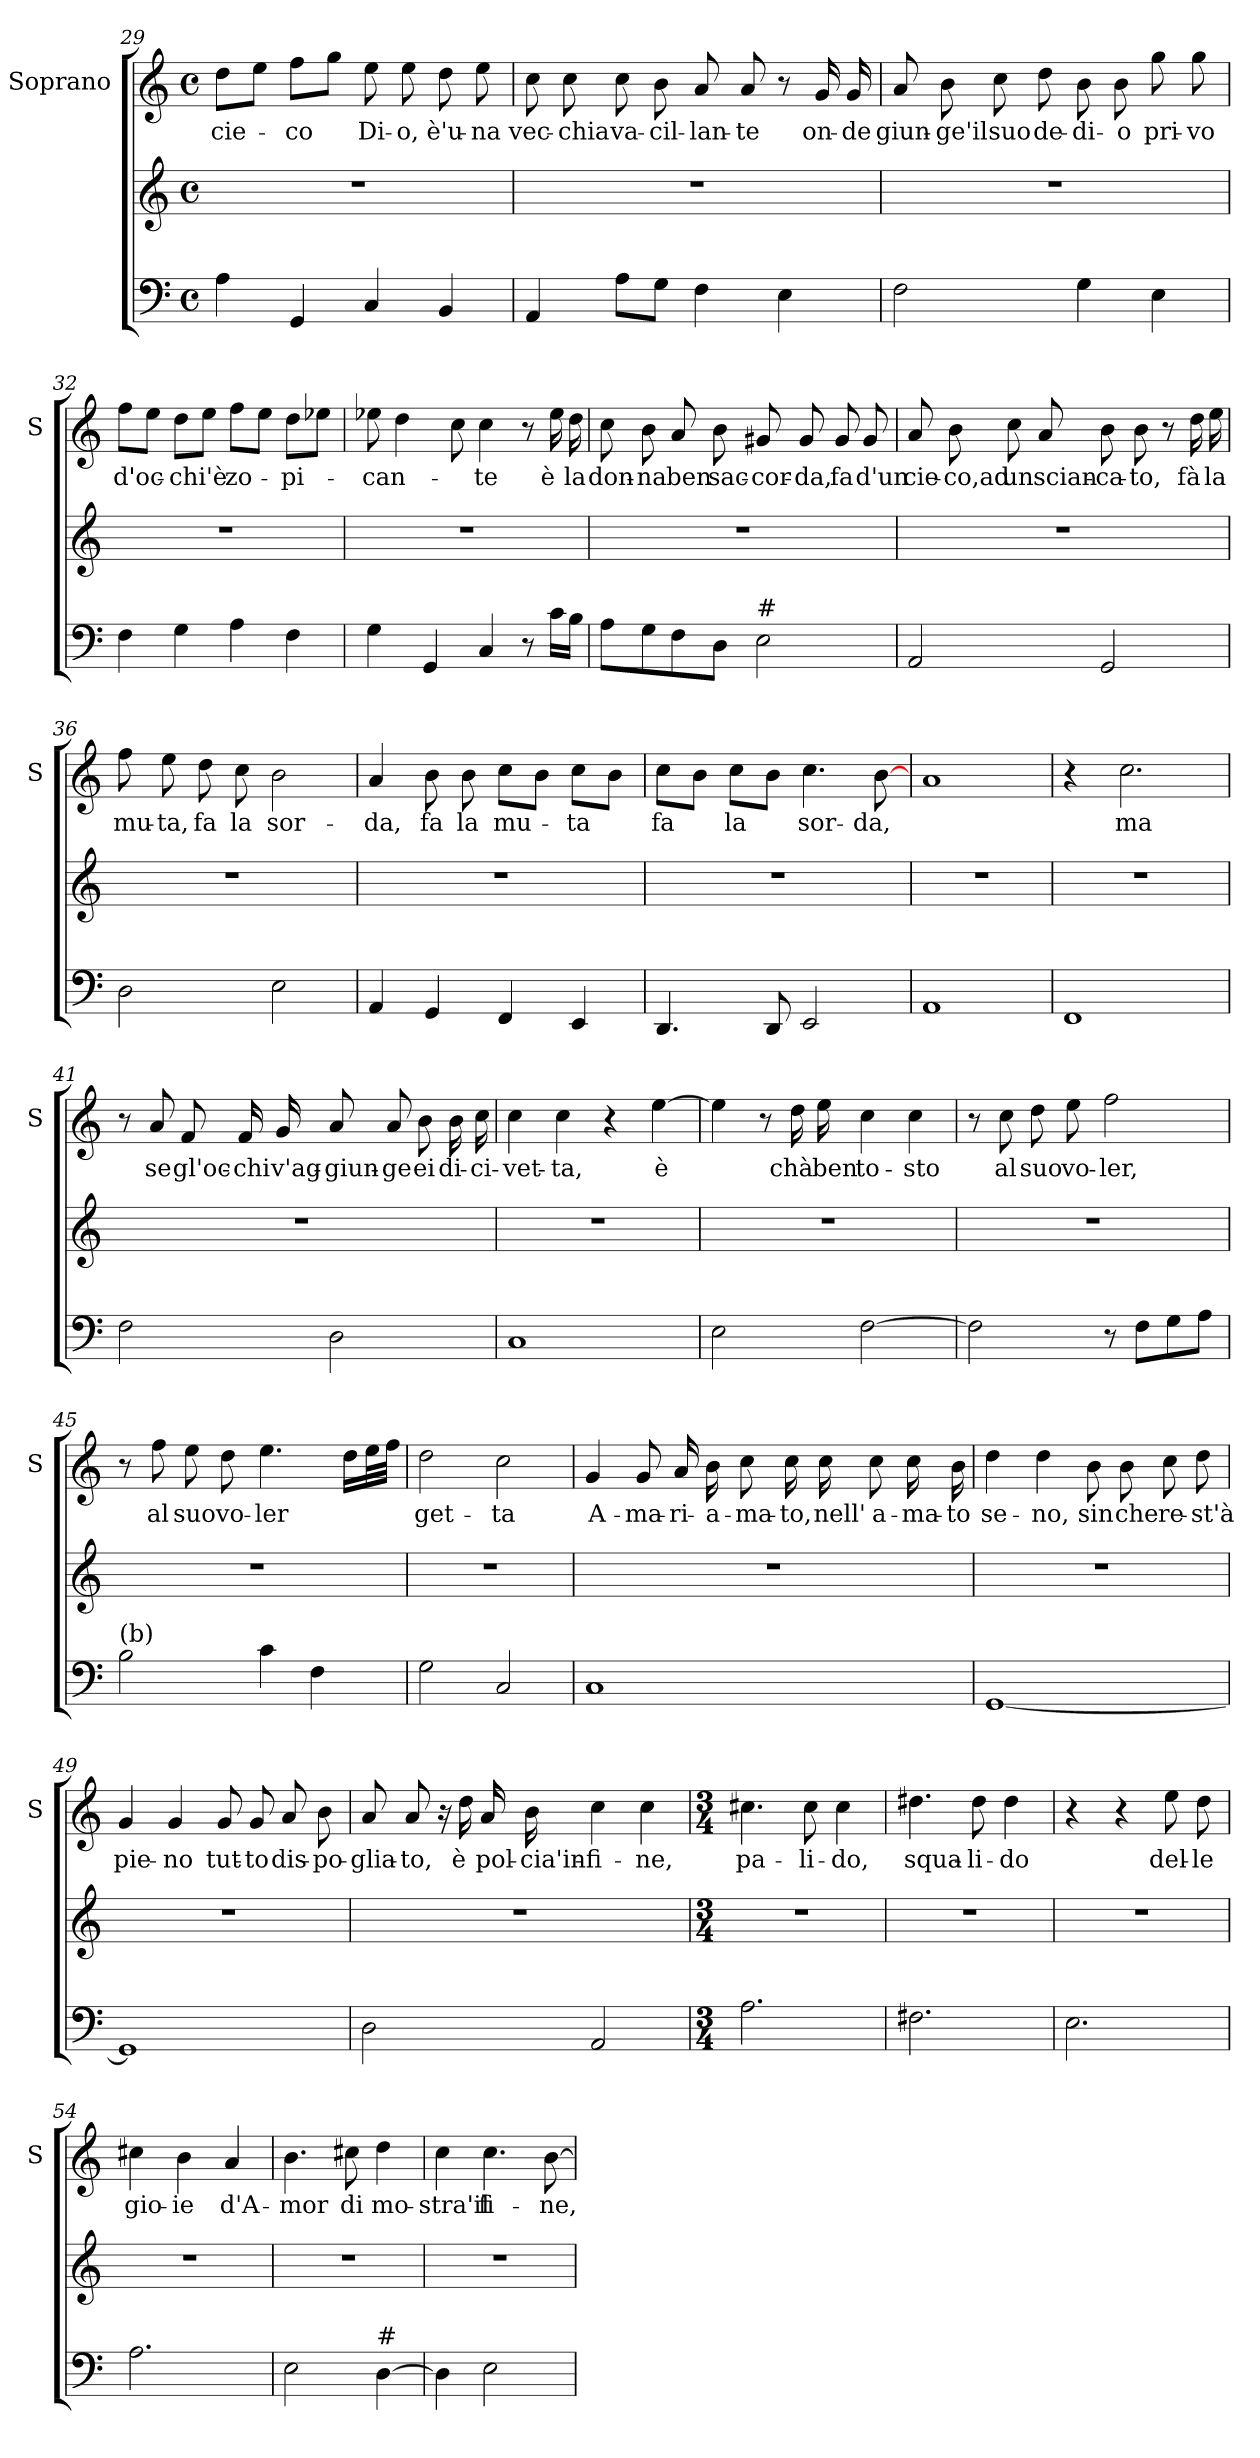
**kern	**kern	**kern	**text
*part2	*part2	*part1	*part1
*staff3	*staff2	*staff1	*staff1
*	*	*I"Soprano	*
*	*	*I'S	*
*clefF4	*clefG2	*clefG2	*
*k[]	*k[]	*k[]	*
*C:	*C:	*C:	*
*M4/4	*M4/4	*M4/4	*
*met(c)	*met(c)	*met(c)	*
=29	=29	=29	=29
!	!	!	!LO:LY:b
4A\	1r	8dd\L	cie-
.	.	8ee\J	.
!	!	!	!LO:LY:b
4GG/	.	8ff\L	-co
.	.	8gg\J	.
!	!	!	!LO:LY:b
4C/	.	8ee\	Di-
!	!	!	!LO:LY:b
.	.	8ee\	-o,
!	!	!	!LO:LY:b
4BB/	.	8dd\	è'u-
!	!	!	!LO:LY:b
.	.	8ee\	-na
!!LO:LB:g=z
=30	=30	=30	=30
!	!	!	!LO:LY:b
4AA/	1r	8cc\	vec-
!	!	!	!LO:LY:b
.	.	8cc\	-chia
!	!	!	!LO:LY:b
8A\L	.	8cc\	va-
!	!	!	!LO:LY:b
8G\J	.	8b\	-cil-
!	!	!	!LO:LY:b
4F\	.	8a/	-lan-
!	!	!	!LO:LY:b
.	.	8a/	-te
4E\	.	8r	.
!	!	!	!LO:LY:b
.	.	16g/	on-
!	!	!	!LO:LY:b
.	.	16g/	-de
=31	=31	=31	=31
!	!	!	!LO:LY:b
2F\	1r	8a/	giun-
!	!	!	!LO:LY:b
.	.	8b\	-ge'il
!	!	!	!LO:LY:b
.	.	8cc\	suo
!	!	!	!LO:LY:b
.	.	8dd\	de-
!	!	!	!LO:LY:b
4G\	.	8b\	-di-
!	!	!	!LO:LY:b
.	.	8b\	-o
!	!	!	!LO:LY:b
4E\	.	8gg\	pri-
!	!	!	!LO:LY:b
.	.	8gg\	-vo
=32	=32	=32	=32
!	!	!	!LO:LY:b
4F\	1r	8ff\L	d'oc-
.	.	8ee\J	.
!	!	!	!LO:LY:b
4G\	.	8dd\L	-chi'è
.	.	8ee\J	.
!	!	!	!LO:LY:b
4A\	.	8ff\L	zo-
.	.	8ee\J	.
!	!	!	!LO:LY:b
4F\	.	8dd\L	-pi-
.	.	8ee-X\J	.
!!LO:PB:g=z
=33	=33	=33	=33
!	!	!	!LO:LY:b
4G\	1r	8ee-X\	-can-
.	.	4dd\	.
4GG/	.	.	.
.	.	8cc\	.
!	!	!	!LO:LY:b
4C/	.	4cc\	-te
8r	.	8r	.
!	!	!	!LO:LY:b
16c\LL	.	16ee-\	è
!	!	!	!LO:LY:b
16B\JJ	.	16dd\	la
=34	=34	=34	=34
!	!	!	!LO:LY:b
8A\L	1r	8cc\	don-
!	!	!	!LO:LY:b
8G\	.	8b\	-na
!	!	!	!LO:LY:b
8F\	.	8a/	ben
!	!	!	!LO:LY:b
8D\J	.	8b\	sac-
!LO:TX:a:t=#	!	!	!
!	!	!	!LO:LY:b
2E\	.	8g#X/	-cor-
!	!	!	!LO:LY:b
.	.	8g#/	-da,
!	!	!	!LO:LY:b
.	.	8g#/	fa
!	!	!	!LO:LY:b
.	.	8g#/	d'un
=35	=35	=35	=35
!	!	!	!LO:LY:b
2AA/	1r	8a/	cie-
!	!	!	!LO:LY:b
.	.	8b\	-co,ad
!	!	!	!LO:LY:b
.	.	8cc\	un
!	!	!	!LO:LY:b
.	.	8a/	scian-
!	!	!	!LO:LY:b
2GG/	.	8b\	-ca-
!	!	!	!LO:LY:b
.	.	8b\	-to,
.	.	8r	.
!	!	!	!LO:LY:b
.	.	16dd\	fà
!	!	!	!LO:LY:b
.	.	16ee\	la
!!LO:LB:g=z
=36	=36	=36	=36
!	!	!	!LO:LY:b
2D\	1r	8ff\	mu-
!	!	!	!LO:LY:b
.	.	8ee\	-ta,
!	!	!	!LO:LY:b
.	.	8dd\	fa
!	!	!	!LO:LY:b
.	.	8cc\	la
!	!	!	!LO:LY:b
2E\	.	2b\	sor-
=37	=37	=37	=37
!	!	!	!LO:LY:b
4AA/	1r	4a/	-da,
!	!	!	!LO:LY:b
4GG/	.	8b\	fa
!	!	!	!LO:LY:b
.	.	8b\	la
!	!	!	!LO:LY:b
4FF/	.	8cc\L	mu-
.	.	8b\J	.
!	!	!	!LO:LY:b
4EE/	.	8cc\L	-ta
.	.	8b\J	.
=38	=38	=38	=38
!	!	!	!LO:LY:b
4.DD/	1r	8cc\L	fa
.	.	8b\J	.
!	!	!	!LO:LY:b
.	.	8cc\L	la
8DD/	.	8b\J	.
!	!	!	!LO:LY:b
2EE/	.	4.cc\	sor-
!	!	!	!LO:LY:b
.	.	[8b\	-da,
=39	=39	=39	=39
1AA	1r	1a	.
!!LO:LB:g=z
=40	=40	=40	=40
1FF	1r	4r	.
!	!	!	!LO:LY:b
.	.	2.cc\	ma
=41	=41	=41	=41
2F\	1r	8r	.
!	!	!	!LO:LY:b
.	.	8a/	se
!	!	!	!LO:LY:b
.	.	8f/	gl'oc-
!	!	!	!LO:LY:b
.	.	16f/	-chi
!	!	!	!LO:LY:b
.	.	16g/	v'ag-
!	!	!	!LO:LY:b
2D\	.	8a/	-giun-
!	!	!	!LO:LY:b
.	.	8a/	-ge
!	!	!	!LO:LY:b
.	.	8b\	ei
!	!	!	!LO:LY:b
.	.	16b\	di-
!	!	!	!LO:LY:b
.	.	16cc\	-ci-
=42	=42	=42	=42
!	!	!	!LO:LY:b
1C	1r	4cc\	-vet-
!	!	!	!LO:LY:b
.	.	4cc\	-ta,
.	.	4r	.
!	!	!	!LO:LY:b
.	.	[4ee\	è
=43	=43	=43	=43
2E\	1r	4ee\]	.
.	.	8r	.
!	!	!	!LO:LY:b
.	.	16dd\	chà
!	!	!	!LO:LY:b
.	.	16ee\	ben
!	!	!	!LO:LY:b
[2F\	.	4cc\	to-
!	!	!	!LO:LY:b
.	.	4cc\	-sto
!!LO:LB:g=z
=44	=44	=44	=44
2F\]	1r	8r	.
!	!	!	!LO:LY:b
.	.	8cc\	al
!	!	!	!LO:LY:b
.	.	8dd\	suo
!	!	!	!LO:LY:b
.	.	8ee\	vo-
!	!	!	!LO:LY:b
8r	.	2ff\	-ler,
8F\L	.	.	.
8G\	.	.	.
8A\J	.	.	.
=45	=45	=45	=45
!LO:TX:a:t=(b)	!	!	!
2B\	1r	8r	.
!	!	!	!LO:LY:b
.	.	8ff\	al
!	!	!	!LO:LY:b
.	.	8ee\	suo
!	!	!	!LO:LY:b
.	.	8dd\	vo-
!	!	!	!LO:LY:b
4c\	.	4.ee\	-ler
4F\	.	.	.
.	.	16dd\LL	.
.	.	32ee\L	.
.	.	32ff\JJJ	.
=46	=46	=46	=46
!	!	!	!LO:LY:b
2G\	1r	2dd\	get-
!	!	!	!LO:LY:b
2C/	.	2cc\	-ta
=47	=47	=47	=47
!	!	!	!LO:LY:b
1C	1r	4g/	A-
!	!	!	!LO:LY:b
.	.	8g/	-ma-
!	!	!	!LO:LY:b
.	.	16a/	-ri-
!	!	!	!LO:LY:b
.	.	16b\	-a-
!	!	!	!LO:LY:b
.	.	8cc\	-ma-
!	!	!	!LO:LY:b
.	.	16cc\	-to,
!	!	!	!LO:LY:b
.	.	16cc\	nell'
!	!	!	!LO:LY:b
.	.	8cc\	a-
!	!	!	!LO:LY:b
.	.	16cc\	-ma-
!	!	!	!LO:LY:b
.	.	16b\	-to
!!LO:PB:g=z
=48	=48	=48	=48
!	!	!	!LO:LY:b
[1GG	1r	4dd\	se-
!	!	!	!LO:LY:b
.	.	4dd\	-no,
!	!	!	!LO:LY:b
.	.	8b\	sin
!	!	!	!LO:LY:b
.	.	8b\	che
!	!	!	!LO:LY:b
.	.	8cc\	re-
!	!	!	!LO:LY:b
.	.	8dd\	-st'à
=49	=49	=49	=49
!	!	!	!LO:LY:b
1GG]	1r	4g/	pie-
!	!	!	!LO:LY:b
.	.	4g/	-no
!	!	!	!LO:LY:b
.	.	8g/	tut-
!	!	!	!LO:LY:b
.	.	8g/	-to
!	!	!	!LO:LY:b
.	.	8a/	dis-
!	!	!	!LO:LY:b
.	.	8b\	-po-
=50	=50	=50	=50
!	!	!	!LO:LY:b
2D\	1r	8a/	-glia-
!	!	!	!LO:LY:b
.	.	8a/	-to,
.	.	16r	.
!	!	!	!LO:LY:b
.	.	16dd\	è
!	!	!	!LO:LY:b
.	.	16a/	pol-
!	!	!	!LO:LY:b
.	.	16b\	-cia'in-
!	!	!	!LO:LY:b
2AA/	.	4cc\	-fi-
!	!	!	!LO:LY:b
.	.	4cc\	-ne,
!!LO:LB:g=z
=51	=51	=51	=51
*M3/4	*M3/4	*M3/4	*
!	!	!	!LO:LY:b
2.A\	2.r	4.cc#X\	pa-
!	!	!	!LO:LY:b
.	.	8cc#\	-li-
!	!	!	!LO:LY:b
.	.	4cc#\	-do,
=52	=52	=52	=52
!	!	!	!LO:LY:b
2.F#X\	2.r	4.dd#X\	squa-
!	!	!	!LO:LY:b
.	.	8dd#\	-li-
!	!	!	!LO:LY:b
.	.	4dd#\	-do
=53	=53	=53	=53
2.E\	2.r	4r	.
.	.	4r	.
!	!	!	!LO:LY:b
.	.	8ee\	del-
!	!	!	!LO:LY:b
.	.	8dd\	-le
=54	=54	=54	=54
!	!	!	!LO:LY:b
2.A\	2.r	4cc#X\	gio-
!	!	!	!LO:LY:b
.	.	4b\	-ie
!	!	!	!LO:LY:b
.	.	4a/	d'A-
=55	=55	=55	=55
!	!	!	!LO:LY:b
2E\	2.r	4.b\	-mor
!	!	!	!LO:LY:b
.	.	8cc#X\	di
!LO:TX:a:t=#	!	!	!
!	!	!	!LO:LY:b
[4D\	.	4dd\	mo-
=56	=56	=56	=56
!	!	!	!LO:LY:b
4D\]	2.r	4cc\	-stra'il
!	!	!	!LO:LY:b
2E\	.	4.cc\	fi-
!	!	!	!LO:LY:b
.	.	[8b\	-ne,
=	=	=	=
*-	*-	*-	*-
